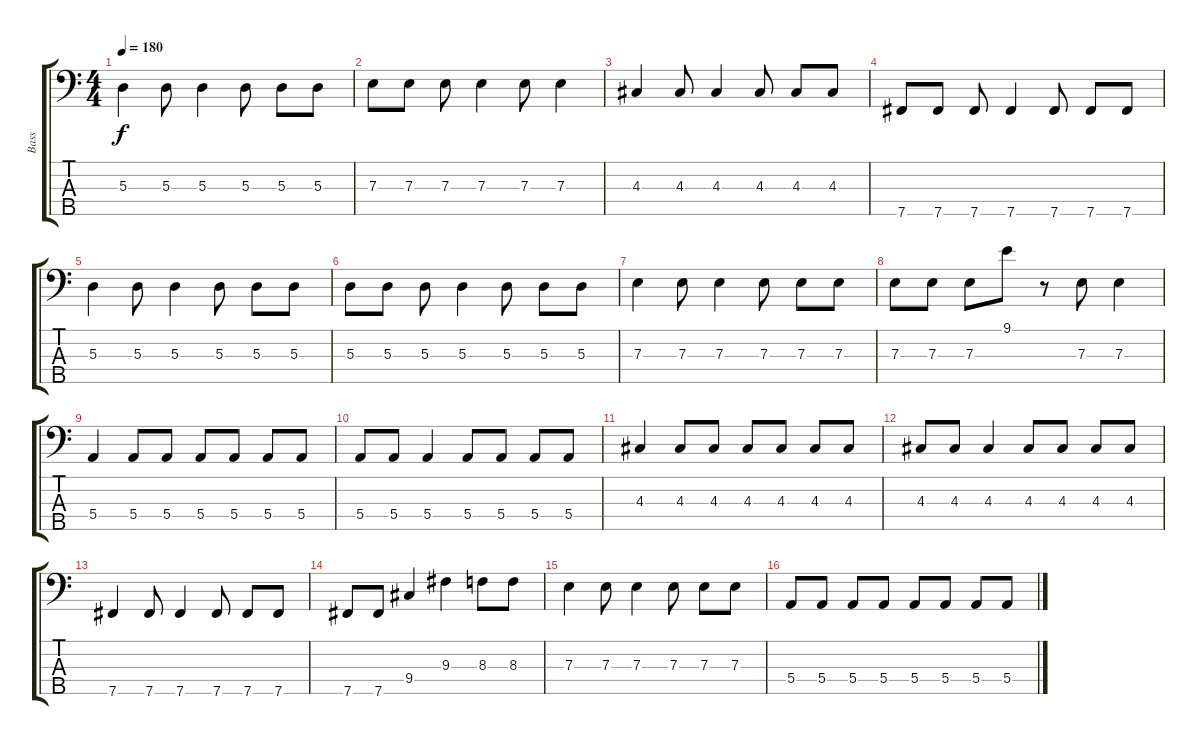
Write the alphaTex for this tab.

\track ("Bass" "Bass") {instrument electricbassfinger}
\staff {score tabs}
\tuning (G2 D2 A1 E1 B0) {hide}
\ts (4 4)
\tempo 180
\clef f4
\ks c
5.3.4{dy f} 5.3.8 5.3.4 5.3.8 5.3.8 5.3.8 |
7.3.8 7.3.8 7.3.8 7.3.4 7.3.8 7.3.4 |
4.3.4 4.3.8 4.3.4 4.3.8 4.3.8 4.3.8 |
7.5.8 7.5.8 7.5.8 7.5.4 7.5.8 7.5.8 7.5.8 |
5.3.4 5.3.8 5.3.4 5.3.8 5.3.8 5.3.8 |
5.3.8 5.3.8 5.3.8 5.3.4 5.3.8 5.3.8 5.3.8 |
7.3.4 7.3.8 7.3.4 7.3.8 7.3.8 7.3.8 |
7.3.8 7.3.8 7.3.8 9.1.8 r.8 7.3.8 7.3.4 |
5.4.4 5.4.8 5.4.8 5.4.8 5.4.8 5.4.8 5.4.8 |
5.4.8 5.4.8 5.4.4 5.4.8 5.4.8 5.4.8 5.4.8 |
4.3.4 4.3.8 4.3.8 4.3.8 4.3.8 4.3.8 4.3.8 |
4.3.8 4.3.8 4.3.4 4.3.8 4.3.8 4.3.8 4.3.8 |
7.5.4 7.5.8 7.5.4 7.5.8 7.5.8 7.5.8 |
7.5.8 7.5.8 9.4.4 9.3.4 8.3.8 8.3.8 |
7.3.4 7.3.8 7.3.4 7.3.8 7.3.8 7.3.8 |
5.4.8 5.4.8 5.4.8 5.4.8 5.4.8 5.4.8 5.4.8 5.4.8
